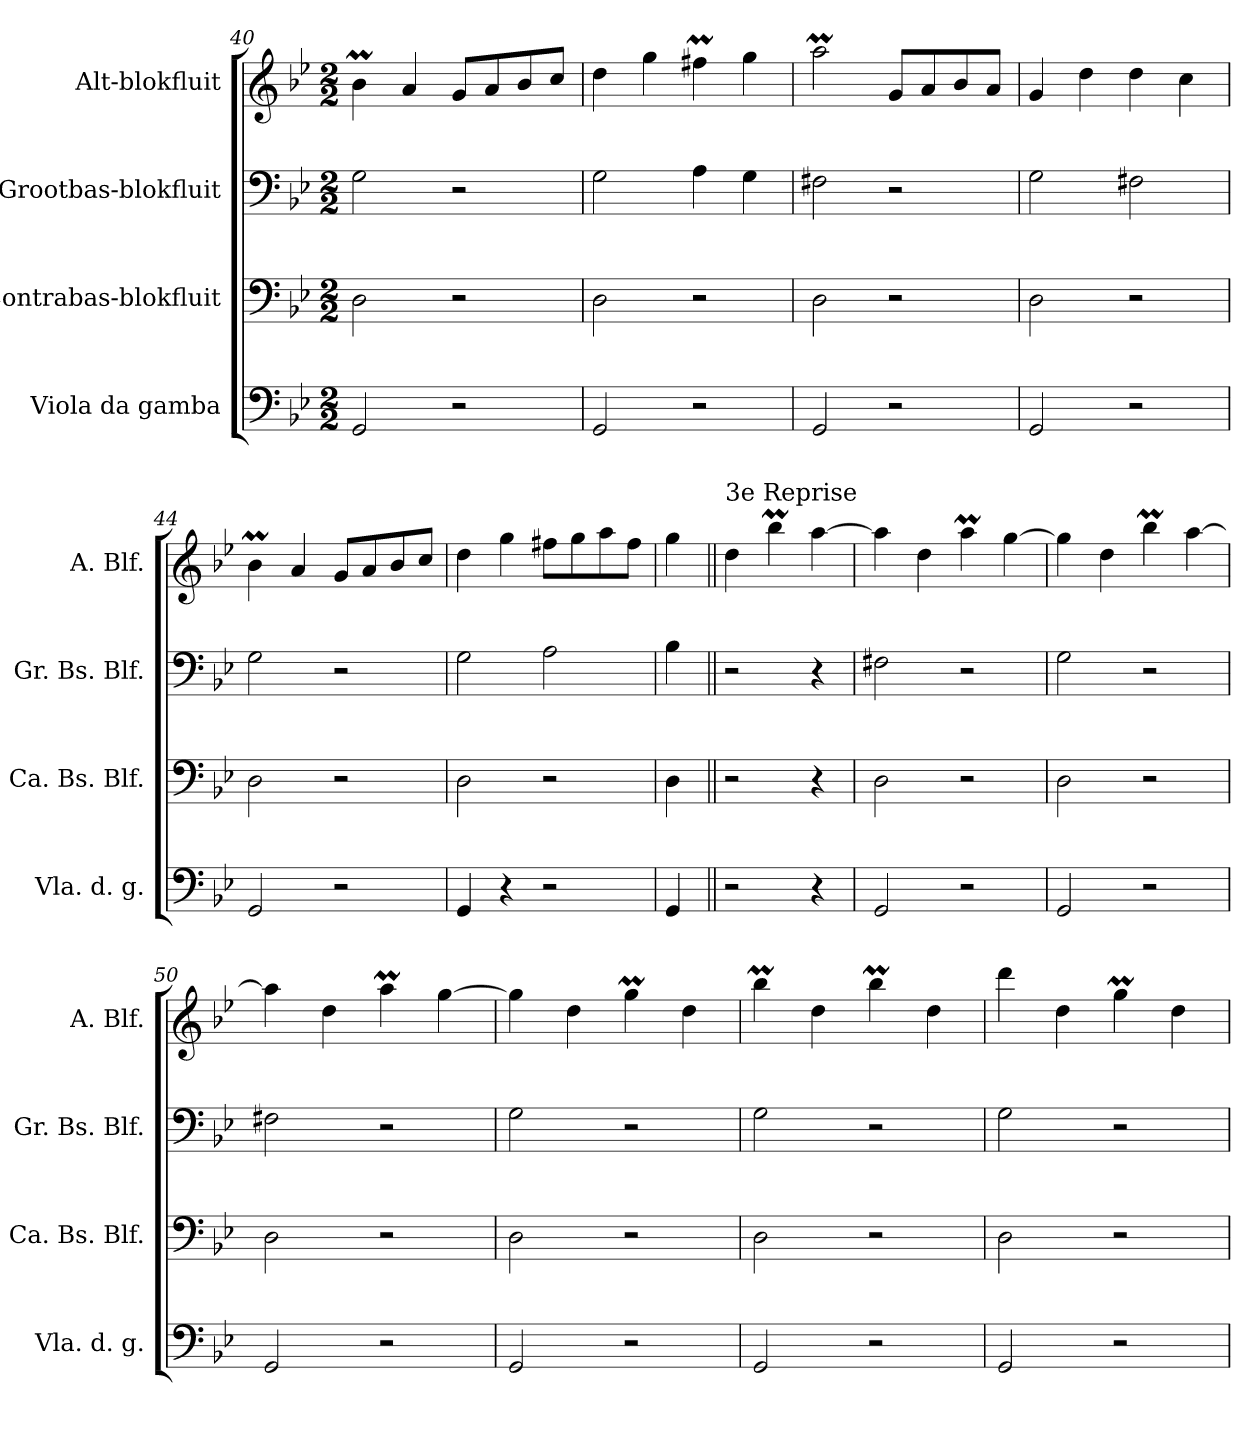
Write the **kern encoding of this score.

**kern	**kern	**kern	**kern
*part4	*part3	*part2	*part1
*staff4	*staff3	*staff2	*staff1
*I"Viola da gamba	*I"Contrabas-blokfluit	*I"Grootbas-blokfluit	*I"Alt-blokfluit
*I'Vla. d. g.	*I'Ca. Bs. Blf.	*I'Gr. Bs. Blf.	*I'A. Blf.
*clefF4	*clefF4	*clefF4	*clefG2
*k[b-e-]	*k[b-e-]	*k[b-e-]	*k[b-e-]
*M2/2	*M2/2	*M2/2	*M2/2
=40	=40	=40	=40
2GG/	2D\	2G\	4b-M\
.	.	.	4a/
2r	2r	2r	8g/L
.	.	.	8a/
.	.	.	8b-/
.	.	.	8cc/J
=41	=41	=41	=41
2GG/	2D\	2G\	4dd\
.	.	.	4gg\
2r	2r	4A\	4ff#Xm\
.	.	4G\	4gg\
=42	=42	=42	=42
2GG/	2D\	2F#X\	2aam\
2r	2r	2r	8g/L
.	.	.	8a/
.	.	.	8b-/
.	.	.	8a/J
=43	=43	=43	=43
2GG/	2D\	2G\	4g/
.	.	.	4dd\
2r	2r	2F#X\	4dd\
.	.	.	4cc\
=44	=44	=44	=44
2GG/	2D\	2G\	4b-M\
.	.	.	4a/
2r	2r	2r	8g/L
.	.	.	8a/
.	.	.	8b-/
.	.	.	8cc/J
=45	=45	=45	=45
4GG/	2D\	2G\	4dd\
4r	.	.	4gg\
2r	2r	2A\	8ff#X\L
.	.	.	8gg\
.	.	.	8aa\
.	.	.	8ff#\J
!!LO:LB:g=z
=46	=46	=46	=46
4GG/	4D\	4B-\	4gg\
=47||	=47||	=47||	=47||
!	!	!	!LO:TX:a:t=3e Reprise
2r	2r	2r	4dd\
.	.	.	4bb-M\
4r	4r	4r	[4aa\
=48	=48	=48	=48
2GG/	2D\	2F#X\	4aa\]
.	.	.	4dd\
2r	2r	2r	4aam\
.	.	.	[4gg\
=49	=49	=49	=49
2GG/	2D\	2G\	4gg\]
.	.	.	4dd\
2r	2r	2r	4bb-M\
.	.	.	[4aa\
=50	=50	=50	=50
2GG/	2D\	2F#X\	4aa\]
.	.	.	4dd\
2r	2r	2r	4aam\
.	.	.	[4gg\
=51	=51	=51	=51
2GG/	2D\	2G\	4gg\]
.	.	.	4dd\
2r	2r	2r	4ggM\
.	.	.	4dd\
=52	=52	=52	=52
2GG/	2D\	2G\	4bb-M\
.	.	.	4dd\
2r	2r	2r	4bb-M\
.	.	.	4dd\
=53	=53	=53	=53
2GG/	2D\	2G\	4ddd\
.	.	.	4dd\
2r	2r	2r	4ggM\
.	.	.	4dd\
=	=	=	=
*-	*-	*-	*-
